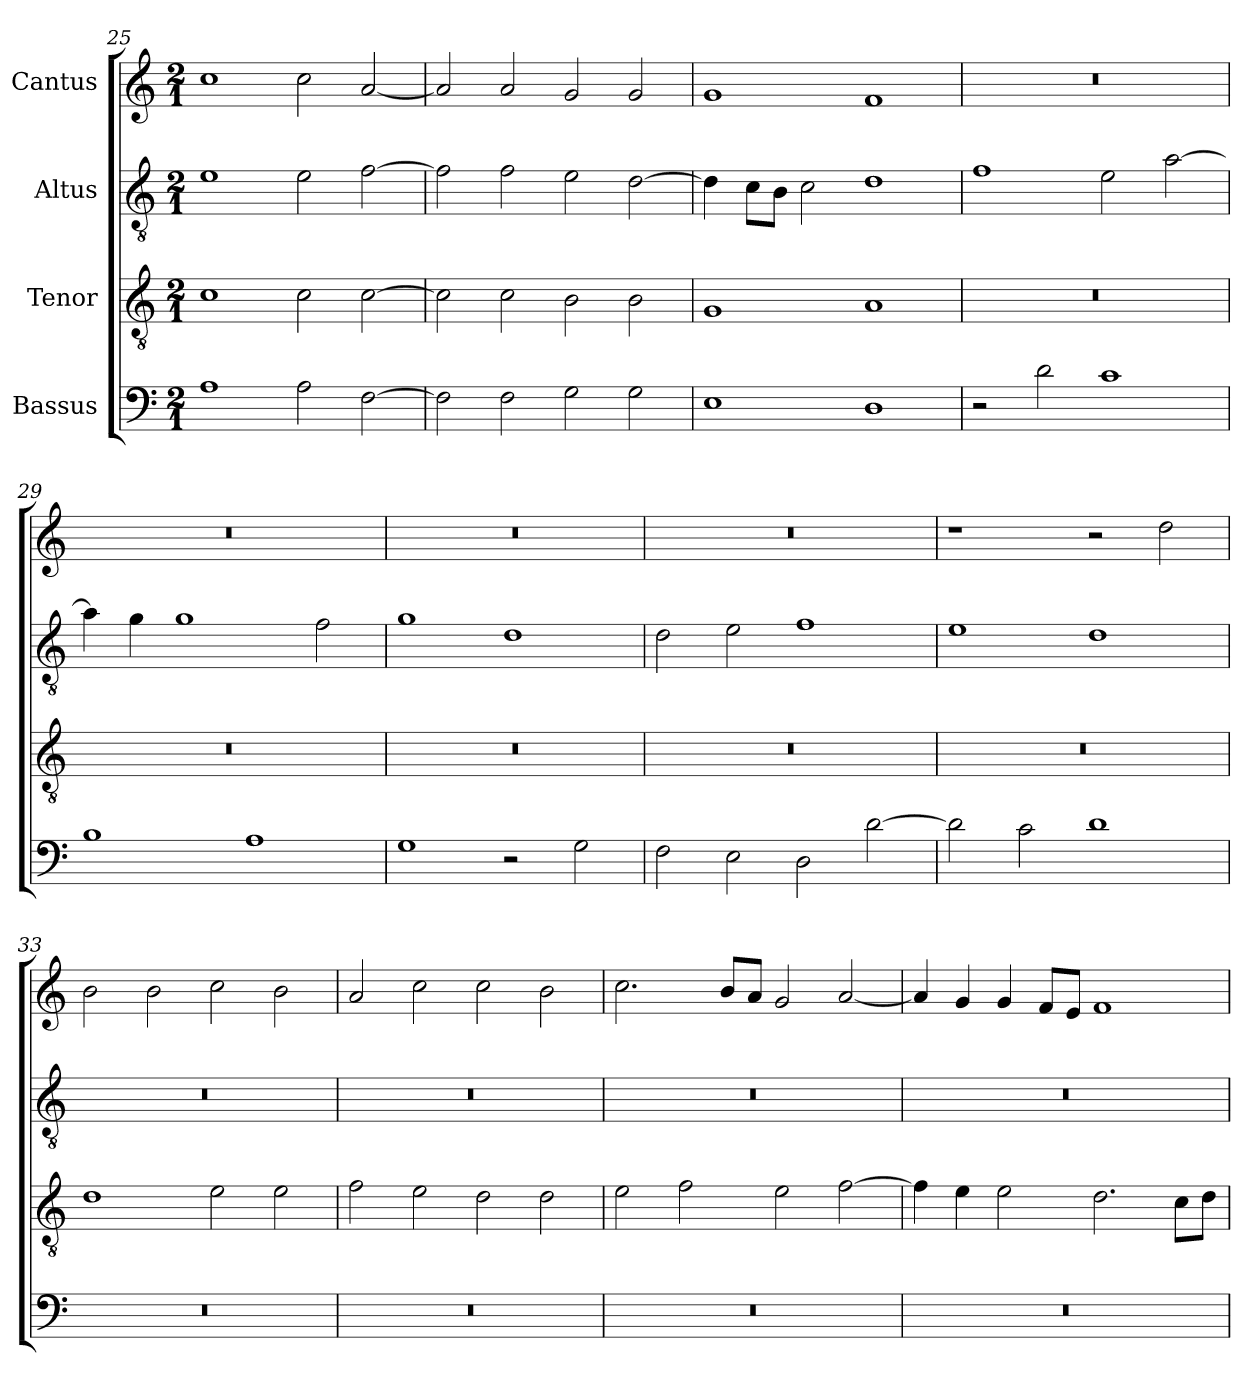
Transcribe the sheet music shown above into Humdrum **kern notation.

**kern	**kern	**kern	**kern
*part4	*part3	*part2	*part1
*staff4	*staff3	*staff2	*staff1
*I"Bassus	*I"Tenor	*I"Altus	*I"Cantus
*clefF4	*clefGv2	*clefGv2	*clefG2
*	*ITrd7c12	*ITrd7c12	*
*k[]	*k[]	*k[]	*k[]
*C:	*C:	*C:	*C:
*M2/1	*M2/1	*M2/1	*M2/1
=25	=25	=25	=25
1Ai	1Ci	1Ei	1cci
2Ai\	2Ci\	2Ei\	2cci\
[>2Fi\	[>2Ci\	[>2Fi\	[<2ai/
=26	=26	=26	=26
2Fi\]	2Ci\]	2Fi\]	2ai/]
2Fi\	2Ci\	2Fi\	2ai/
2Gi\	2BBi\	2Ei\	2gi/
2Gi\	2BBi\	[>2Di\	2gi/
=27	=27	=27	=27
1Ei	1GGi	4Di\]	1gi
.	.	8Ci\L	.
.	.	8BBi\J	.
.	.	2Ci\	.
1Di	1AAi	1Di	1fi
=28	=28	=28	=28
!	!LO:N:vis=1	!	!LO:N:vis=1
2r	0r	1Fi	0r
2di\	.	.	.
1ci	.	2Ei\	.
.	.	[>2Ai\	.
!!LO:PB:g=z
=29	=29	=29	=29
!	!LO:N:vis=1	!	!LO:N:vis=1
1Bi	0r	4Ai\]	0r
.	.	4Gi\	.
.	.	1Gi	.
1Ai	.	.	.
.	.	2Fi\	.
=30	=30	=30	=30
!	!LO:N:vis=1	!	!LO:N:vis=1
1Gi	0r	1Gi	0r
2r	.	1Di	.
2Gi\	.	.	.
=31	=31	=31	=31
!	!LO:N:vis=1	!	!LO:N:vis=1
2Fi\	0r	2Di\	0r
2Ei\	.	2Ei\	.
2Di\	.	1Fi	.
[>2di\	.	.	.
=32	=32	=32	=32
!	!LO:N:vis=1	!	!
2di\]	0r	1Ei	1r
2ci\	.	.	.
1di	.	1Di	2r
.	.	.	2ddi\
=33	=33	=33	=33
!LO:N:vis=1	!	!LO:N:vis=1	!
0r	1Di	0r	2bi\
.	.	.	2bi\
.	2Ei\	.	2cci\
.	2Ei\	.	2bi\
!!LO:LB:g=z
=34	=34	=34	=34
!LO:N:vis=1	!	!LO:N:vis=1	!
0r	2Fi\	0r	2ai/
.	2Ei\	.	2cci\
.	2Di\	.	2cci\
.	2Di\	.	2bi\
=35	=35	=35	=35
!LO:N:vis=1	!	!LO:N:vis=1	!
0r	2Ei\	0r	2.cci\
.	2Fi\	.	.
.	.	.	8bi/L
.	.	.	8ai/J
.	2Ei\	.	2gi/
.	[>2Fi\	.	[<2ai/
=36	=36	=36	=36
!LO:N:vis=1	!	!LO:N:vis=1	!
0r	4Fi\]	0r	4ai/]
.	4Ei\	.	4gi/
.	2Ei\	.	4gi/
.	.	.	8fi/L
.	.	.	8ei/J
.	2.Di\	.	1fi
.	8Ci\L	.	.
.	8Di\J	.	.
=	=	=	=
*-	*-	*-	*-
